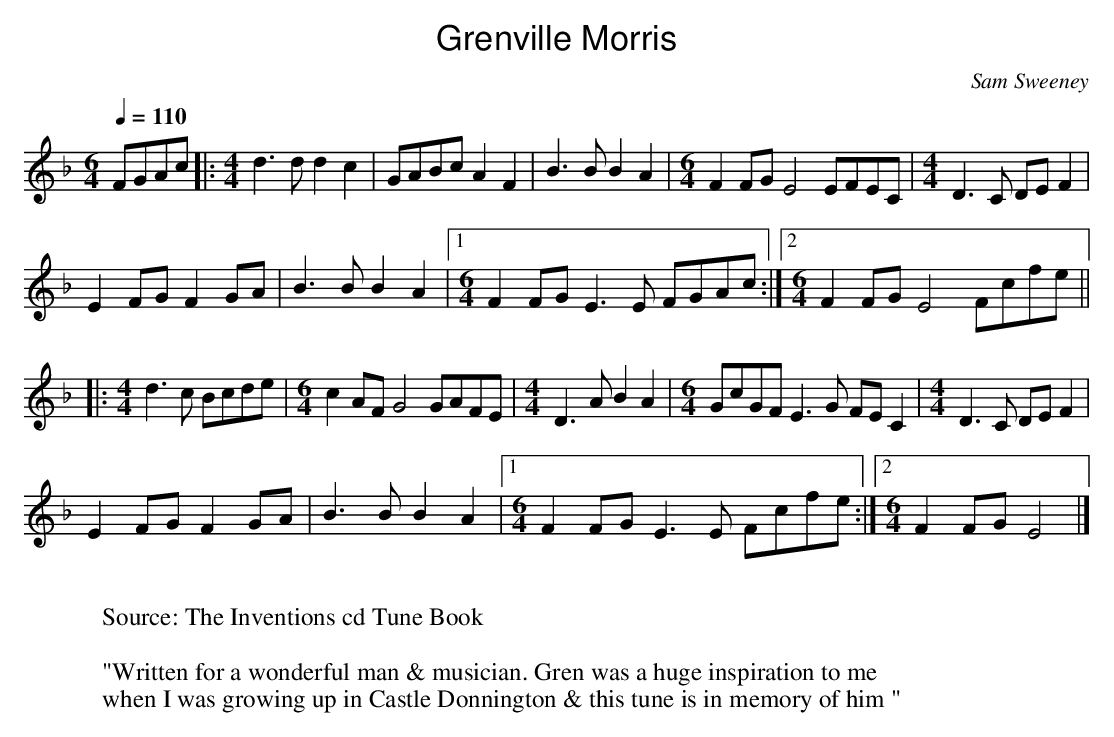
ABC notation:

X:1
T:Grenville Morris
C:Sam Sweeney
M:6/4
L:1/8
Q:1/4=110
K:F
FGAc|:[M:4/4] d3 d d2 c2|GABc A2 F2|B3 B B2 A2|[M:6/4] F2 FG E4 EFEC|[M:4/4] D3 C DE F2|
E2 FG F2 GA|B3B B2A2|1[M:6/4] F2FG E3 E FGAc:|2[M:6/4] F2 FG E4 Fcfe||
|:[M:4/4] d3 c Bcde|[M:6/4] c2 AF G4 GAFE|[M:4/4] D3 A B2 A2|[M:6/4] GcGF E3 G FE C2|[M:4/4] D3 C DE F2|
E2 FG F2 GA|B3 B B2 A2|1[M:6/4] F2 FG E3 E Fcfe:|2[M:6/4] F2 FG E4|]
W:
W:Source: The Inventions cd Tune Book
W:
W:"Written for a wonderful man & musician. Gren was a huge inspiration to me
W:when I was growing up in Castle Donnington & this tune is in memory of him "
